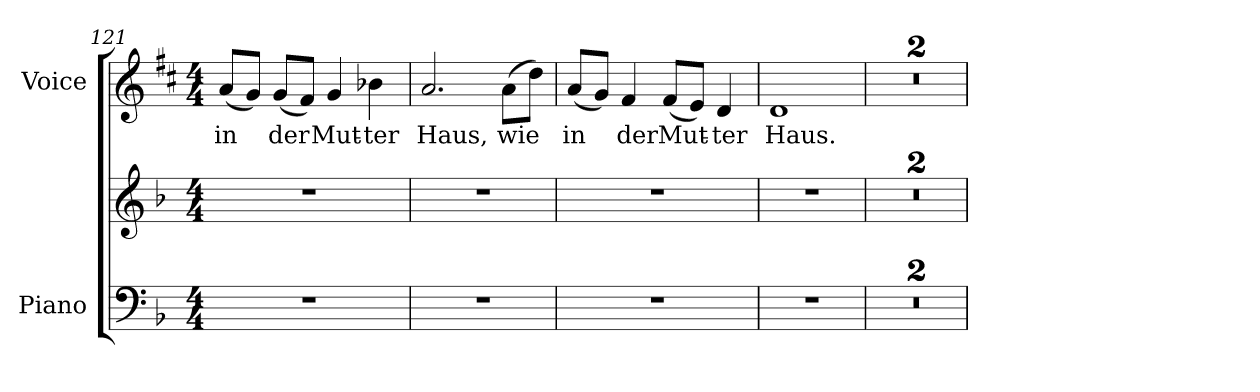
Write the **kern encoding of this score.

**kern	**kern	**kern	**text
*part2	*part2	*part1	*part1
*staff3	*staff2	*staff1	*staff1
*I"Piano	*	*I"Voice	*
*I'Pno.	*	*I'Vce.	*
*clefF4	*clefG2	*clefG2	*
*k[b-]	*k[b-]	*k[f#c#]	*
*M4/4	*M4/4	*M4/4	*
=121	=121	=121	=121
!	!	!	!LO:LY:b
1r	1r	(<8a/L	in
.	.	8g/J)	.
!	!	!	!LO:LY:b
.	.	(<8g/L	der
.	.	8f#/J)	.
!	!	!	!LO:LY:b
.	.	4g/	Mut-
!	!	!	!LO:LY:b
.	.	4b-X\	-ter
!!LO:PB:g=z
=122	=122	=122	=122
!	!	!	!LO:LY:b
1r	1r	2.a/	Haus,
!	!	!	!LO:LY:b
.	.	(>8a\L	wie
.	.	8dd\J)	.
=123	=123	=123	=123
!	!	!	!LO:LY:b
1r	1r	(<8a/L	in
.	.	8g/J)	.
!	!	!	!LO:LY:b
.	.	4f#/	der
!	!	!	!LO:LY:b
.	.	(<8f#/L	Mut-
.	.	8e/J)	.
!	!	!	!LO:LY:b
.	.	4d/	-ter
=124	=124	=124	=124
!	!	!	!LO:LY:b
1r	1r	1d	Haus.
=125	=125	=125	=125
1r	1r	1r	.
!!LO:LB:g=z
=126	=126	=126	=126
1r	1r	1r	.
=	=	=	=
*-	*-	*-	*-
